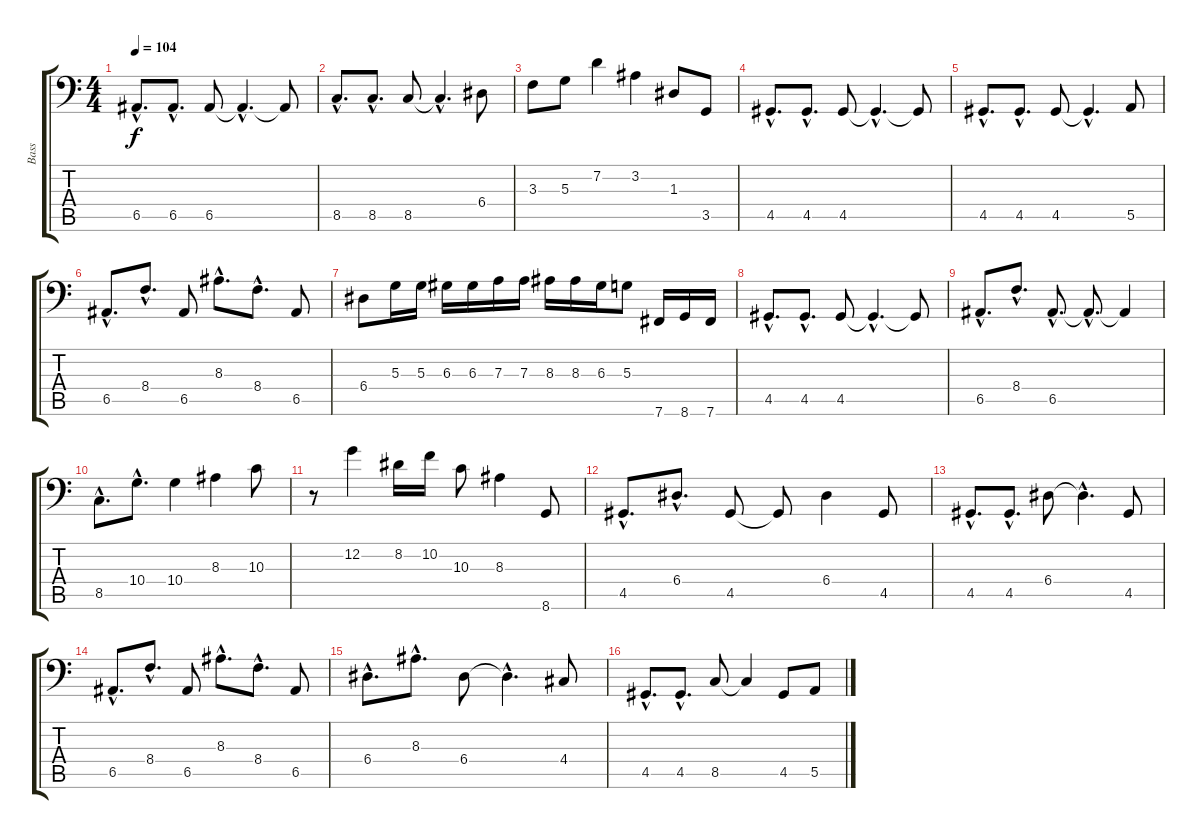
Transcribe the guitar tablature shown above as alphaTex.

\track ("Bass" "Bass") {instrument electricbassfinger}
\staff {score tabs}
\tuning (C3 G2 D2 A1 E1 B0) {hide}
\ts (4 4)
\tempo 104
\clef f4
\ks c
6.5{hac}.8{d dy f} 6.5{hac}.8{d} 6.5.8 6.5{hac t}.4{d} 6.5{t}.8 |
8.5{hac}.8{d} 8.5{hac}.8{d} 8.5.8 8.5{hac t}.4{d} 6.4.8 |
3.3.8 5.3.8 7.2.4 3.2.4 1.3.8 3.5.8 |
4.5{hac}.8{d} 4.5{hac}.8{d} 4.5.8 4.5{hac t}.4{d} 4.5{t}.8 |
4.5{hac}.8{d} 4.5{hac}.8{d} 4.5.8 4.5{hac t}.4{d} 5.5.8 |
6.5{hac}.8{d} 8.4{hac}.8{d} 6.5.8 8.3{hac}.8{d} 8.4{hac}.8{d} 6.5.8 |
6.4.8 5.3.16 5.3.16 6.3.16 6.3.16 7.3.16 7.3.16 8.3.16 8.3.16 6.3.16 5.3.8 7.6.16 8.6.16 7.6.16 |
4.5{hac}.8{d} 4.5{hac}.8{d} 4.5.8 4.5{hac t}.4{d} 4.5{t}.8 |
6.5{hac}.8{d} 8.4{hac}.8{d} 6.5{hac}.8{d} 6.5{hac t}.8{d} 6.5{t}.4 |
8.5{hac}.8{d} 10.4{hac}.8{d} 10.4.4 8.3.4 10.3.8 |
r.8 12.2.4 8.2.16 10.2.16 10.3.8 8.3.4 8.6.8 |
4.5{hac}.8{d} 6.4{hac}.8{d} 4.5.8 4.5{t}.8 6.4.4 4.5.8 |
4.5{hac}.8{d} 4.5{hac}.8{d} 6.4.8 6.4{hac t}.4{d} 4.5.8 |
6.5{hac}.8{d} 8.4{hac}.8{d} 6.5.8 8.3{hac}.8{d} 8.4{hac}.8{d} 6.5.8 |
6.4{hac}.8{d} 8.3{hac}.8{d} 6.4.8 6.4{hac t}.4{d} 4.4.8 |
4.5{hac}.8{d} 4.5{hac}.8{d} 8.5.8 8.5{t}.4 4.5.8 5.5.8
